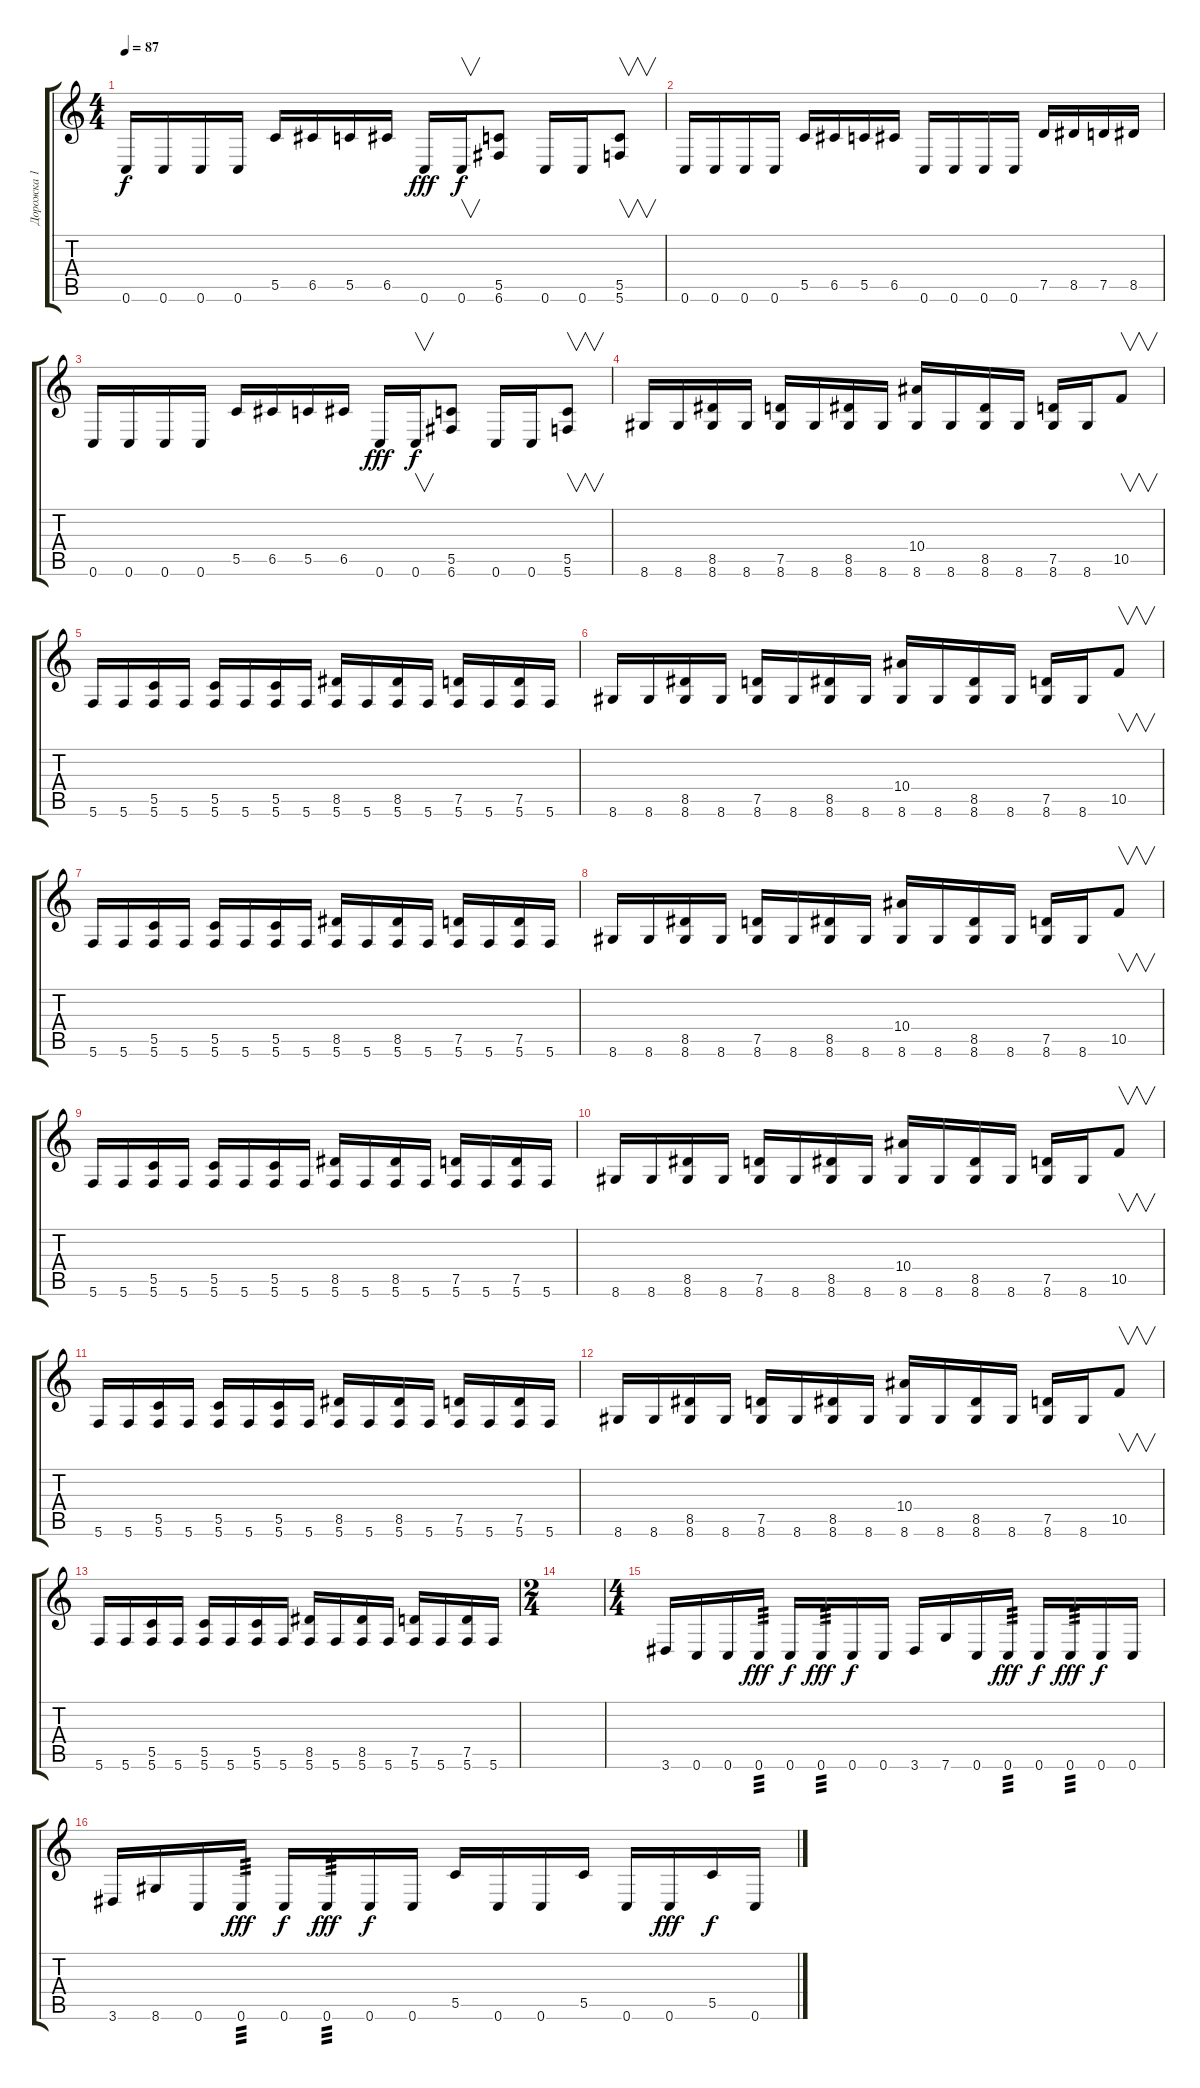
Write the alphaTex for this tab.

\track ("Дорожка 1" "Дорожка 1") {instrument distortionguitar}
\staff {score tabs}
\tuning (D4 A3 F3 C3 G2 C2) {hide}
\ts (4 4)
\tempo 87
\clef g2
\ks c
0.6.16{dy f} 0.6.16 0.6.16 0.6.16 5.5.16 6.5.16 5.5.16 6.5.16 0.6.16{dy fff} 0.6.16{v dy f} (5.5 6.6).8 0.6.16 0.6.16 (5.5 5.6).8{v} |
0.6.16 0.6.16 0.6.16 0.6.16 5.5.16 6.5.16 5.5.16 6.5.16 0.6.16 0.6.16 0.6.16 0.6.16 7.5.16 8.5.16 7.5.16 8.5.16 |
0.6.16 0.6.16 0.6.16 0.6.16 5.5.16 6.5.16 5.5.16 6.5.16 0.6.16{dy fff} 0.6.16{v dy f} (5.5 6.6).8 0.6.16 0.6.16 (5.5 5.6).8{v} |
8.6.16 8.6.16 (8.5 8.6).16 8.6.16 (7.5 8.6).16 8.6.16 (8.5 8.6).16 8.6.16 (10.4 8.6).16 8.6.16 (8.5 8.6).16 8.6.16 (7.5 8.6).16 8.6.16 10.5.8{v} |
5.6.16 5.6.16 (5.5 5.6).16 5.6.16 (5.5 5.6).16 5.6.16 (5.5 5.6).16 5.6.16 (8.5 5.6).16 5.6.16 (8.5 5.6).16 5.6.16 (7.5 5.6).16 5.6.16 (7.5 5.6).16 5.6.16 |
8.6.16 8.6.16 (8.5 8.6).16 8.6.16 (7.5 8.6).16 8.6.16 (8.5 8.6).16 8.6.16 (10.4 8.6).16 8.6.16 (8.5 8.6).16 8.6.16 (7.5 8.6).16 8.6.16 10.5.8{v} |
5.6.16 5.6.16 (5.5 5.6).16 5.6.16 (5.5 5.6).16 5.6.16 (5.5 5.6).16 5.6.16 (8.5 5.6).16 5.6.16 (8.5 5.6).16 5.6.16 (7.5 5.6).16 5.6.16 (7.5 5.6).16 5.6.16 |
8.6.16 8.6.16 (8.5 8.6).16 8.6.16 (7.5 8.6).16 8.6.16 (8.5 8.6).16 8.6.16 (10.4 8.6).16 8.6.16 (8.5 8.6).16 8.6.16 (7.5 8.6).16 8.6.16 10.5.8{v} |
5.6.16 5.6.16 (5.5 5.6).16 5.6.16 (5.5 5.6).16 5.6.16 (5.5 5.6).16 5.6.16 (8.5 5.6).16 5.6.16 (8.5 5.6).16 5.6.16 (7.5 5.6).16 5.6.16 (7.5 5.6).16 5.6.16 |
8.6.16 8.6.16 (8.5 8.6).16 8.6.16 (7.5 8.6).16 8.6.16 (8.5 8.6).16 8.6.16 (10.4 8.6).16 8.6.16 (8.5 8.6).16 8.6.16 (7.5 8.6).16 8.6.16 10.5.8{v} |
5.6.16 5.6.16 (5.5 5.6).16 5.6.16 (5.5 5.6).16 5.6.16 (5.5 5.6).16 5.6.16 (8.5 5.6).16 5.6.16 (8.5 5.6).16 5.6.16 (7.5 5.6).16 5.6.16 (7.5 5.6).16 5.6.16 |
8.6.16 8.6.16 (8.5 8.6).16 8.6.16 (7.5 8.6).16 8.6.16 (8.5 8.6).16 8.6.16 (10.4 8.6).16 8.6.16 (8.5 8.6).16 8.6.16 (7.5 8.6).16 8.6.16 10.5.8{v} |
5.6.16 5.6.16 (5.5 5.6).16 5.6.16 (5.5 5.6).16 5.6.16 (5.5 5.6).16 5.6.16 (8.5 5.6).16 5.6.16 (8.5 5.6).16 5.6.16 (7.5 5.6).16 5.6.16 (7.5 5.6).16 5.6.16 |
\ts (2 4)
|
\ts (4 4)
3.6.16 0.6.16 0.6.16 0.6.16{tp 3 dy fff} 0.6.16{dy f} 0.6.16{tp 3 dy fff} 0.6.16{dy f} 0.6.16 3.6.16 7.6.16 0.6.16 0.6.16{tp 3 dy fff} 0.6.16{dy f} 0.6.16{tp 3 dy fff} 0.6.16{dy f} 0.6.16 |
3.6.16 8.6.16 0.6.16 0.6.16{tp 3 dy fff} 0.6.16{dy f} 0.6.16{tp 3 dy fff} 0.6.16{dy f} 0.6.16 5.5.16 0.6.16 0.6.16 5.5.16 0.6.16 0.6.16{dy fff} 5.5.16{dy f} 0.6.16
